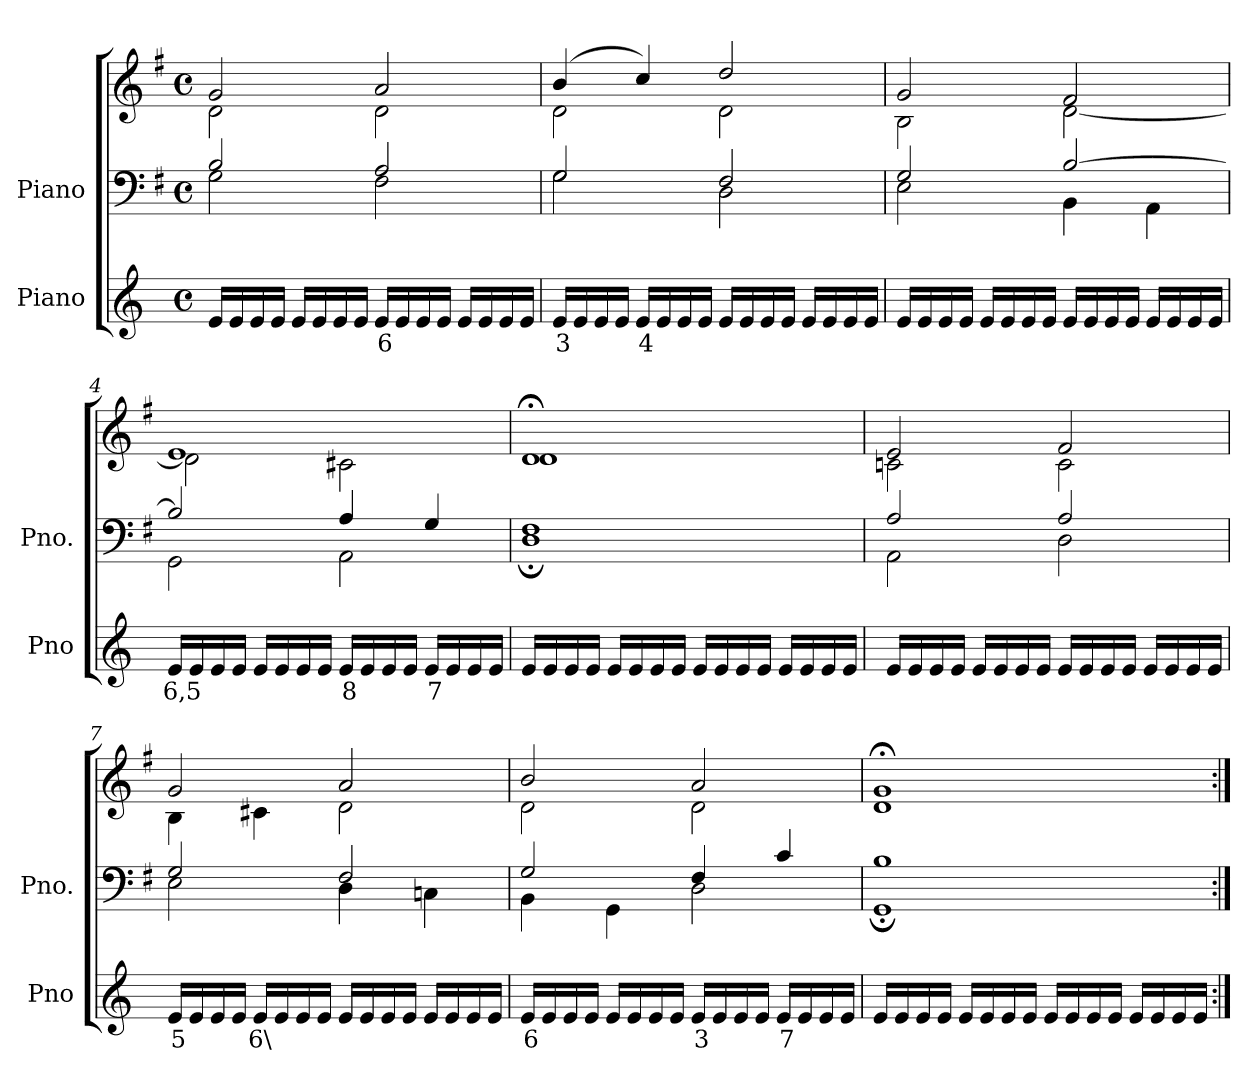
**kern	**text	**kern	**kern
*part2	*part2	*part1	*part1
*staff3	*staff3	*staff2	*staff1
*I"Piano	*	*I"Piano	*
*I'Pno	*	*I'Pno.	*
*clefG2	*	*clefF4	*clefG2
*k[]	*	*k[f#]	*k[f#]
*M4/4	*	*M4/4	*M4/4
*met(c)	*	*met(c)	*met(c)
=1	=1	=1	=1
*	*	*^	*^
16e/LL	.	2B/	2G\	2g/	2d\
16e/	.	.	.	.	.
16e/	.	.	.	.	.
16e/JJ	.	.	.	.	.
16e/LL	.	.	.	.	.
16e/	.	.	.	.	.
16e/	.	.	.	.	.
16e/JJ	.	.	.	.	.
!	!LO:LY:b	!	!	!	!
16e/LL	6	2A/	2F#\	2a/	2d\
16e/	.	.	.	.	.
16e/	.	.	.	.	.
16e/JJ	.	.	.	.	.
16e/LL	.	.	.	.	.
16e/	.	.	.	.	.
16e/	.	.	.	.	.
16e/JJ	.	.	.	.	.
=2	=2	=2	=2	=2	=2
!	!LO:LY:b	!	!	!	!
16e/LL	3	2G/	2G\	(>4b/	2d\
16e/	.	.	.	.	.
16e/	.	.	.	.	.
16e/JJ	.	.	.	.	.
!	!LO:LY:b	!	!	!	!
16e/LL	4	.	.	4cc/)	.
16e/	.	.	.	.	.
16e/	.	.	.	.	.
16e/JJ	.	.	.	.	.
16e/LL	.	2F#/	2D\	2dd/	2d\
16e/	.	.	.	.	.
16e/	.	.	.	.	.
16e/JJ	.	.	.	.	.
16e/LL	.	.	.	.	.
16e/	.	.	.	.	.
16e/	.	.	.	.	.
16e/JJ	.	.	.	.	.
=3	=3	=3	=3	=3	=3
16e/LL	.	2G/	2E\	2g/	2B\
16e/	.	.	.	.	.
16e/	.	.	.	.	.
16e/JJ	.	.	.	.	.
16e/LL	.	.	.	.	.
16e/	.	.	.	.	.
16e/	.	.	.	.	.
16e/JJ	.	.	.	.	.
16e/LL	.	[2B/	4BB\	2f#/	[2d\
16e/	.	.	.	.	.
16e/	.	.	.	.	.
16e/JJ	.	.	.	.	.
!	!LO:LY:b	!	!	!	!
16e/LL	_	.	4AA\	.	.
16e/	.	.	.	.	.
16e/	.	.	.	.	.
16e/JJ	.	.	.	.	.
=4	=4	=4	=4	=4	=4
!	!LO:LY:b	!	!	!	!
16e/LL	6,5	2B/]	2GG\	1e	2d\]
16e/	.	.	.	.	.
16e/	.	.	.	.	.
16e/JJ	.	.	.	.	.
16e/LL	.	.	.	.	.
16e/	.	.	.	.	.
16e/	.	.	.	.	.
16e/JJ	.	.	.	.	.
!	!LO:LY:b	!	!	!	!
16e/LL	8	4A/	2AA\	.	2c#X\
16e/	.	.	.	.	.
16e/	.	.	.	.	.
16e/JJ	.	.	.	.	.
!	!LO:LY:b	!	!	!	!
16e/LL	7	4G/	.	.	.
16e/	.	.	.	.	.
16e/	.	.	.	.	.
16e/JJ	.	.	.	.	.
=5	=5	=5	=5	=5	=5
16e/LL	.	1F#	1D;	1d;<	1d
16e/	.	.	.	.	.
16e/	.	.	.	.	.
16e/JJ	.	.	.	.	.
16e/LL	.	.	.	.	.
16e/	.	.	.	.	.
16e/	.	.	.	.	.
16e/JJ	.	.	.	.	.
16e/LL	.	.	.	.	.
16e/	.	.	.	.	.
16e/	.	.	.	.	.
16e/JJ	.	.	.	.	.
16e/LL	.	.	.	.	.
16e/	.	.	.	.	.
16e/	.	.	.	.	.
16e/JJ	.	.	.	.	.
=6	=6	=6	=6	=6	=6
16e/LL	.	2A/	2AA\	2e/	2cn\
16e/	.	.	.	.	.
16e/	.	.	.	.	.
16e/JJ	.	.	.	.	.
16e/LL	.	.	.	.	.
16e/	.	.	.	.	.
16e/	.	.	.	.	.
16e/JJ	.	.	.	.	.
16e/LL	.	2A/	2D\	2f#/	2c\
16e/	.	.	.	.	.
16e/	.	.	.	.	.
16e/JJ	.	.	.	.	.
16e/LL	.	.	.	.	.
16e/	.	.	.	.	.
16e/	.	.	.	.	.
16e/JJ	.	.	.	.	.
=7	=7	=7	=7	=7	=7
!	!LO:LY:b	!	!	!	!
16e/LL	5	2G/	2E\	2g/	4B\
16e/	.	.	.	.	.
16e/	.	.	.	.	.
16e/JJ	.	.	.	.	.
!	!LO:LY:b	!	!	!	!
16e/LL	6\	.	.	.	4c#X\
16e/	.	.	.	.	.
16e/	.	.	.	.	.
16e/JJ	.	.	.	.	.
16e/LL	.	2F#/	4D\	2a/	2d\
16e/	.	.	.	.	.
16e/	.	.	.	.	.
16e/JJ	.	.	.	.	.
!	!LO:LY:b	!	!	!	!
16e/LL	_	.	4Cn\	.	.
16e/	.	.	.	.	.
16e/	.	.	.	.	.
16e/JJ	.	.	.	.	.
=8	=8	=8	=8	=8	=8
!	!LO:LY:b	!	!	!	!
16e/LL	6	2G/	4BB\	2b/	2d\
16e/	.	.	.	.	.
16e/	.	.	.	.	.
16e/JJ	.	.	.	.	.
16e/LL	.	.	4GG\	.	.
16e/	.	.	.	.	.
16e/	.	.	.	.	.
16e/JJ	.	.	.	.	.
!	!LO:LY:b	!	!	!	!
16e/LL	3	4F#/	2D\	2a/	2d\
16e/	.	.	.	.	.
16e/	.	.	.	.	.
16e/JJ	.	.	.	.	.
!	!LO:LY:b	!	!	!	!
16e/LL	7	4c/	.	.	.
16e/	.	.	.	.	.
16e/	.	.	.	.	.
16e/JJ	.	.	.	.	.
=9	=9	=9	=9	=9	=9
16e/LL	.	1B	1GG;	1g;<	1d
16e/	.	.	.	.	.
16e/	.	.	.	.	.
16e/JJ	.	.	.	.	.
16e/LL	.	.	.	.	.
16e/	.	.	.	.	.
16e/	.	.	.	.	.
16e/JJ	.	.	.	.	.
16e/LL	.	.	.	.	.
16e/	.	.	.	.	.
16e/	.	.	.	.	.
16e/JJ	.	.	.	.	.
16e/LL	.	.	.	.	.
16e/	.	.	.	.	.
16e/	.	.	.	.	.
16e/JJ	.	.	.	.	.
*	*	*v	*v	*	*
*	*	*	*v	*v
=:|!	=:|!	=:|!	=:|!
*-	*-	*-	*-
